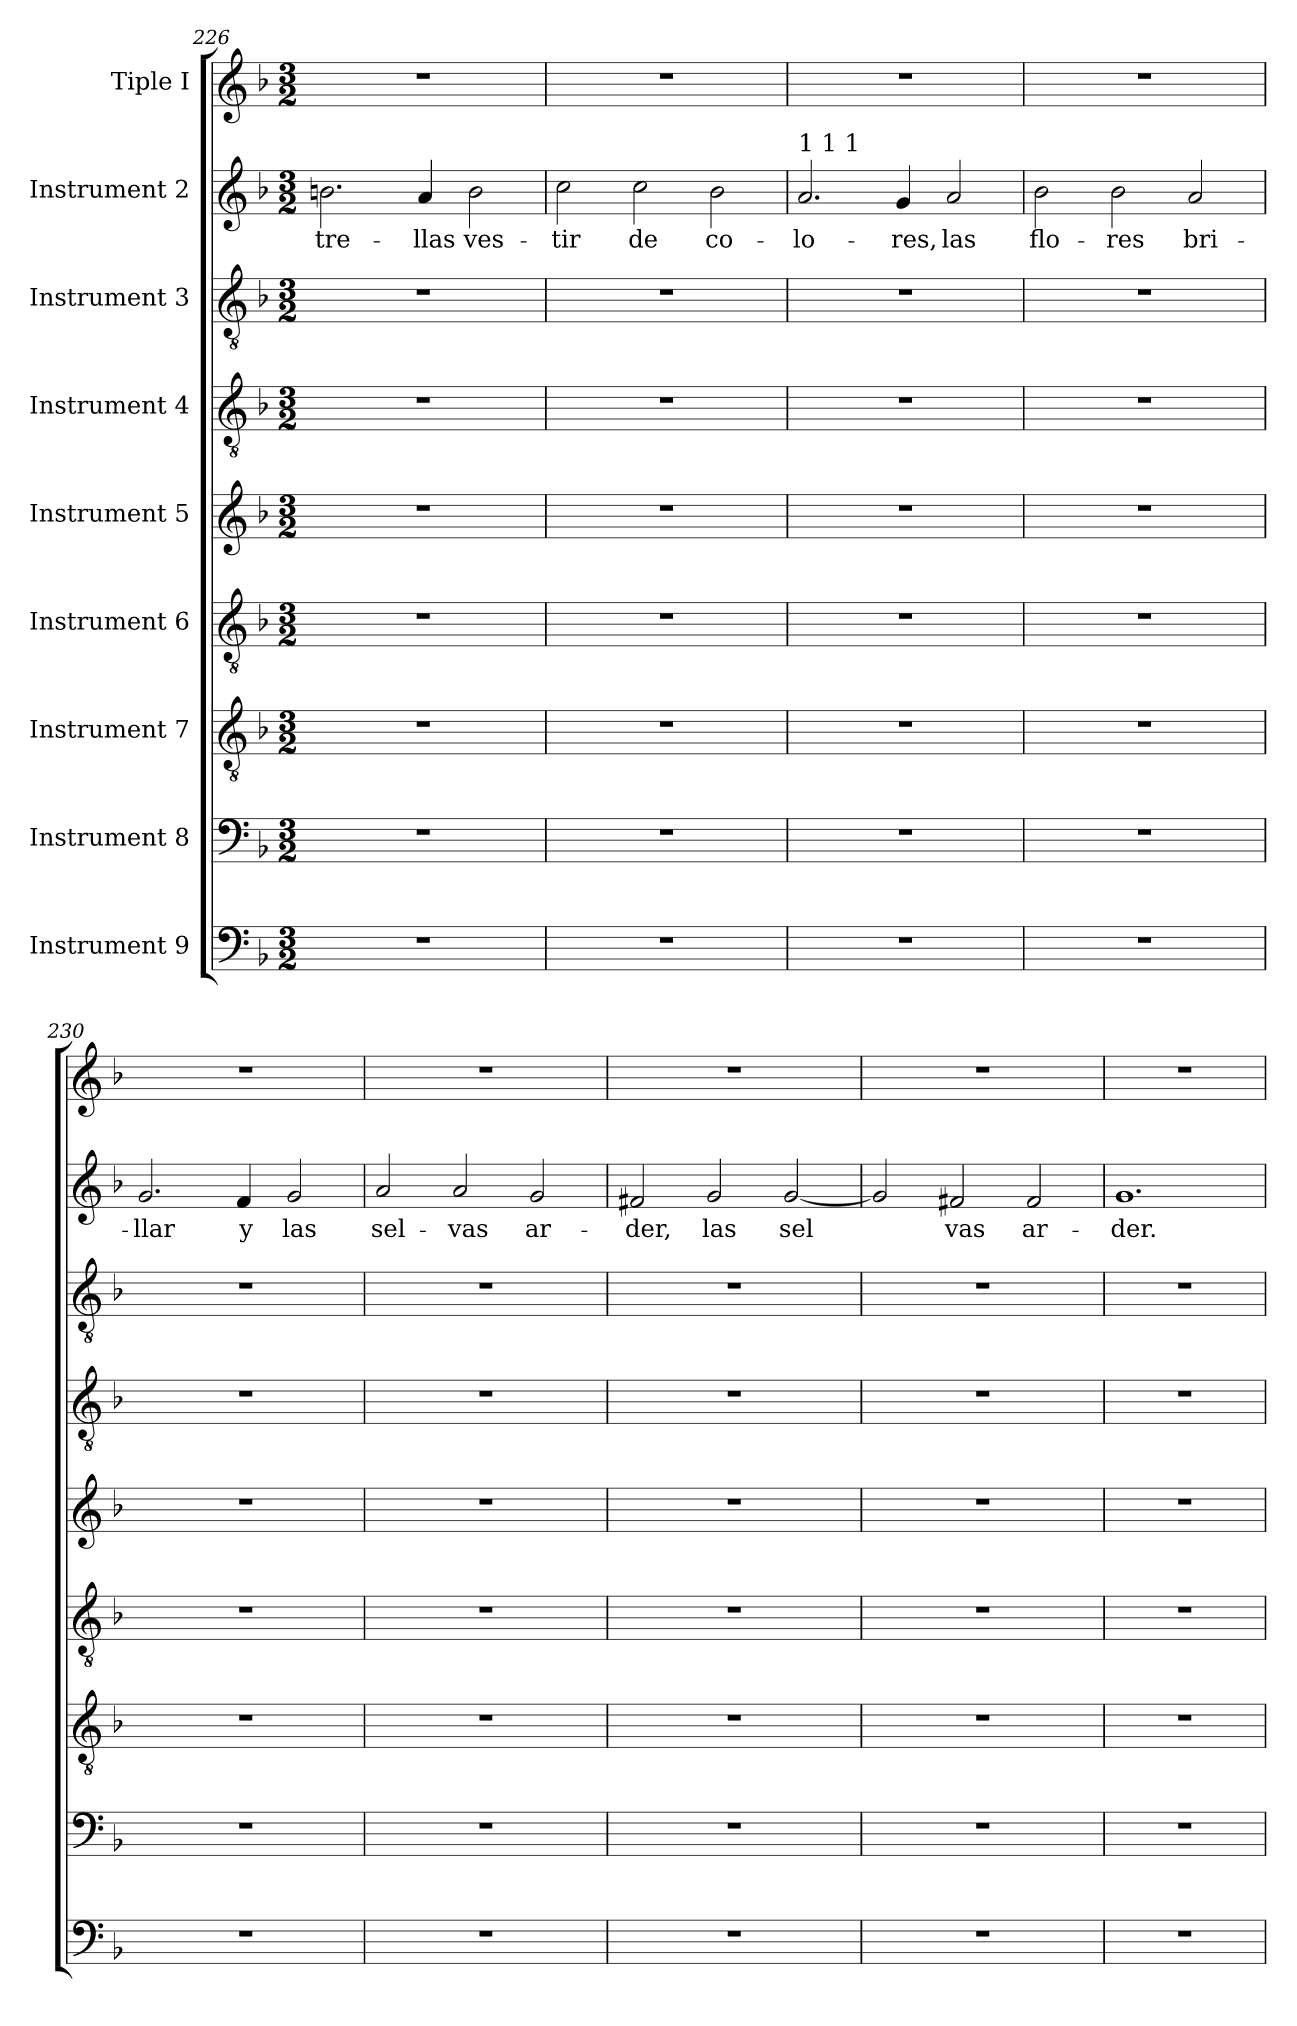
**kern	**kern	**kern	**kern	**kern	**kern	**kern	**kern	**text	**kern
*part9	*part8	*part7	*part6	*part5	*part4	*part3	*part2	*part2	*part1
*staff9	*staff8	*staff7	*staff6	*staff5	*staff4	*staff3	*staff2	*staff2	*staff1
*I"Instrument 9	*I"Instrument 8	*I"Instrument 7	*I"Instrument 6	*I"Instrument 5	*I"Instrument 4	*I"Instrument 3	*I"Instrument 2	*	*I"Tiple I
*clefF4	*clefF4	*clefGv2	*clefGv2	*clefG2	*clefGv2	*clefGv2	*clefG2	*	*clefG2
*k[b-]	*k[b-]	*k[b-]	*k[b-]	*k[b-]	*k[b-]	*k[b-]	*k[b-]	*	*k[b-]
*F:	*F:	*F:	*F:	*F:	*F:	*F:	*F:	*	*F:
*M3/2	*M3/2	*M3/2	*M3/2	*M3/2	*M3/2	*M3/2	*M3/2	*	*M3/2
=226	=226	=226	=226	=226	=226	=226	=226	=226	=226
!	!	!	!	!	!	!	!	!LO:LY:b:cj	!
1.r	1.r	1.r	1.r	1.r	1.r	1.r	2.bn\	-tre-	1.r
!	!	!	!	!	!	!	!	!LO:LY:b:cj	!
.	.	.	.	.	.	.	4a/	-llas	.
!	!	!	!	!	!	!	!	!LO:LY:b:cj	!
.	.	.	.	.	.	.	2b\	ves-	.
=227	=227	=227	=227	=227	=227	=227	=227	=227	=227
!	!	!	!	!	!	!	!	!LO:LY:b:cj	!
1.r	1.r	1.r	1.r	1.r	1.r	1.r	2cc\	-tir	1.r
!	!	!	!	!	!	!	!	!LO:LY:b:cj	!
.	.	.	.	.	.	.	2cc\	de	.
!	!	!	!	!	!	!	!	!LO:LY:b:cj	!
.	.	.	.	.	.	.	2b-\	co-	.
!!LO:LB:g=z
=228	=228	=228	=228	=228	=228	=228	=228	=228	=228
!	!	!	!	!	!	!	!LO:TX:a:t=1 1 1	!	!
!	!	!	!	!	!	!	!	!LO:LY:b:cj	!
1.r	1.r	1.r	1.r	1.r	1.r	1.r	2.a/	-lo-	1.r
!	!	!	!	!	!	!	!	!LO:LY:b:cj	!
.	.	.	.	.	.	.	4g/	-res,	.
!	!	!	!	!	!	!	!	!LO:LY:b:cj	!
.	.	.	.	.	.	.	2a/	las	.
=229	=229	=229	=229	=229	=229	=229	=229	=229	=229
!	!	!	!	!	!	!	!	!LO:LY:b:cj	!
1.r	1.r	1.r	1.r	1.r	1.r	1.r	2b-\	flo-	1.r
!	!	!	!	!	!	!	!	!LO:LY:b:cj	!
.	.	.	.	.	.	.	2b-\	-res	.
!	!	!	!	!	!	!	!	!LO:LY:b:cj	!
.	.	.	.	.	.	.	2a/	bri-	.
=230	=230	=230	=230	=230	=230	=230	=230	=230	=230
!	!	!	!	!	!	!	!	!LO:LY:b:cj	!
1.r	1.r	1.r	1.r	1.r	1.r	1.r	2.g/	-llar	1.r
!	!	!	!	!	!	!	!	!LO:LY:b:cj	!
.	.	.	.	.	.	.	4f/	y	.
!	!	!	!	!	!	!	!	!LO:LY:b:cj	!
.	.	.	.	.	.	.	2g/	las	.
=231	=231	=231	=231	=231	=231	=231	=231	=231	=231
!	!	!	!	!	!	!	!	!LO:LY:b:cj	!
1.r	1.r	1.r	1.r	1.r	1.r	1.r	2a/	sel-	1.r
!	!	!	!	!	!	!	!	!LO:LY:b:cj	!
.	.	.	.	.	.	.	2a/	-vas	.
!	!	!	!	!	!	!	!	!LO:LY:b:cj	!
.	.	.	.	.	.	.	2g/	ar-	.
=232	=232	=232	=232	=232	=232	=232	=232	=232	=232
!	!	!	!	!	!	!	!	!LO:LY:b:cj	!
1.r	1.r	1.r	1.r	1.r	1.r	1.r	2f#X/	-der,	1.r
!	!	!	!	!	!	!	!	!LO:LY:b:cj	!
.	.	.	.	.	.	.	2g/	las	.
!	!	!	!	!	!	!	!	!LO:LY:b:cj	!
.	.	.	.	.	.	.	[<2g/	sel-	.
=233	=233	=233	=233	=233	=233	=233	=233	=233	=233
!	!	!	!	!	!	!	!	!LO:LY:b:cj	!
1.r	1.r	1.r	1.r	1.r	1.r	1.r	2g/]	--	1.r
!	!	!	!	!	!	!	!	!LO:LY:b:cj	!
.	.	.	.	.	.	.	2f#X/	-vas	.
!	!	!	!	!	!	!	!	!LO:LY:b:cj	!
.	.	.	.	.	.	.	2f#/	ar-	.
=234	=234	=234	=234	=234	=234	=234	=234	=234	=234
!	!	!	!	!	!	!	!	!LO:LY:b:cj	!
1.r	1.r	1.r	1.r	1.r	1.r	1.r	1.g	-der.	1.r
=	=	=	=	=	=	=	=	=	=
*-	*-	*-	*-	*-	*-	*-	*-	*-	*-
